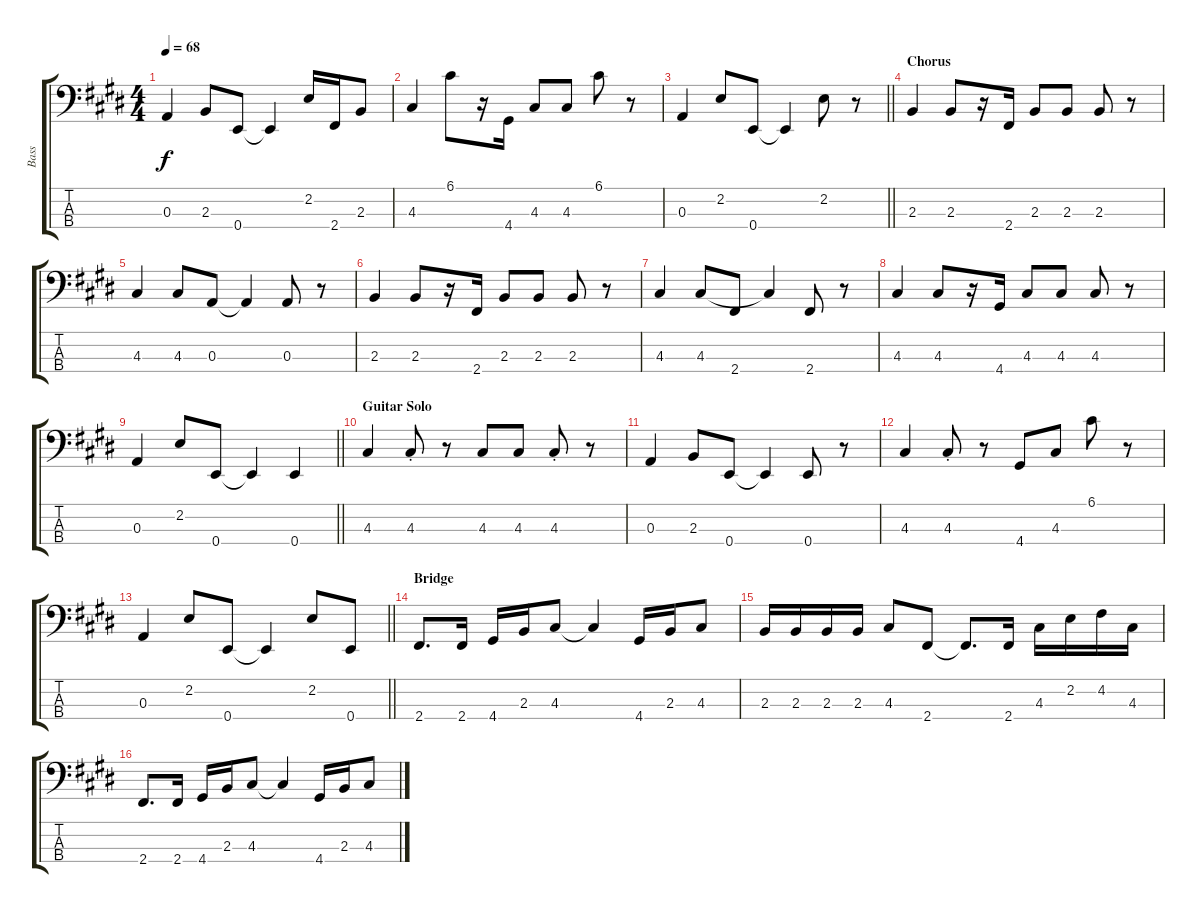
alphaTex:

\track ("Bass" "Bass") {instrument electricbassfinger}
\staff {score tabs}
\tuning (G2 D2 A1 E1) {hide}
\ts (4 4)
\tempo 68
\clef f4
\ks e
0.3.4{dy f} 2.3.8 0.4.8 0.4{t}.4 2.2.16 2.4.16 2.3.8 |
4.3.4 6.1.8 r.16 4.4.16 4.3.8 4.3.8 6.1.8 r.8 |
\barLineRight lightlight
0.3.4 2.2.8 0.4.8 0.4{t}.4 2.2.8 r.8 |
\section ("" "Chorus")
2.3.4 2.3.8 r.16 2.4.16 2.3.8 2.3.8 2.3.8 r.8 |
4.3.4 4.3.8 0.3.8 0.3{t}.4 0.3.8 r.8 |
2.3.4 2.3.8 r.16 2.4.16 2.3.8 2.3.8 2.3.8 r.8 |
4.3.4 4.3.8 2.4.8 4.3{t}.4 2.4.8 r.8 |
4.3.4 4.3.8 r.16 4.4.16 4.3.8 4.3.8 4.3.8 r.8 |
\barLineRight lightlight
0.3.4 2.2.8 0.4.8 0.4{t}.4 0.4.4 |
\section ("" "Guitar Solo")
4.3.4 4.3{st}.8 r.8 4.3.8 4.3.8 4.3{st}.8 r.8 |
0.3.4 2.3.8 0.4.8 0.4{t}.4 0.4.8 r.8 |
4.3.4 4.3{st}.8 r.8 4.4.8 4.3.8 6.1.8 r.8 |
\barLineRight lightlight
0.3.4 2.2.8 0.4.8 0.4{t}.4 2.2.8 0.4.8 |
\section ("" "Bridge")
2.4.8{d} 2.4.16 4.4.16 2.3.16 4.3.8 4.3{t}.4 4.4.16 2.3.16 4.3.8 |
2.3.16 2.3.16 2.3.16 2.3.16 4.3.8 2.4.8 2.4{t}.8{d} 2.4.16 4.3.16 2.2.16 4.2.16 4.3.16 |
2.4.8{d} 2.4.16 4.4.16 2.3.16 4.3.8 4.3{t}.4 4.4.16 2.3.16 4.3.8
